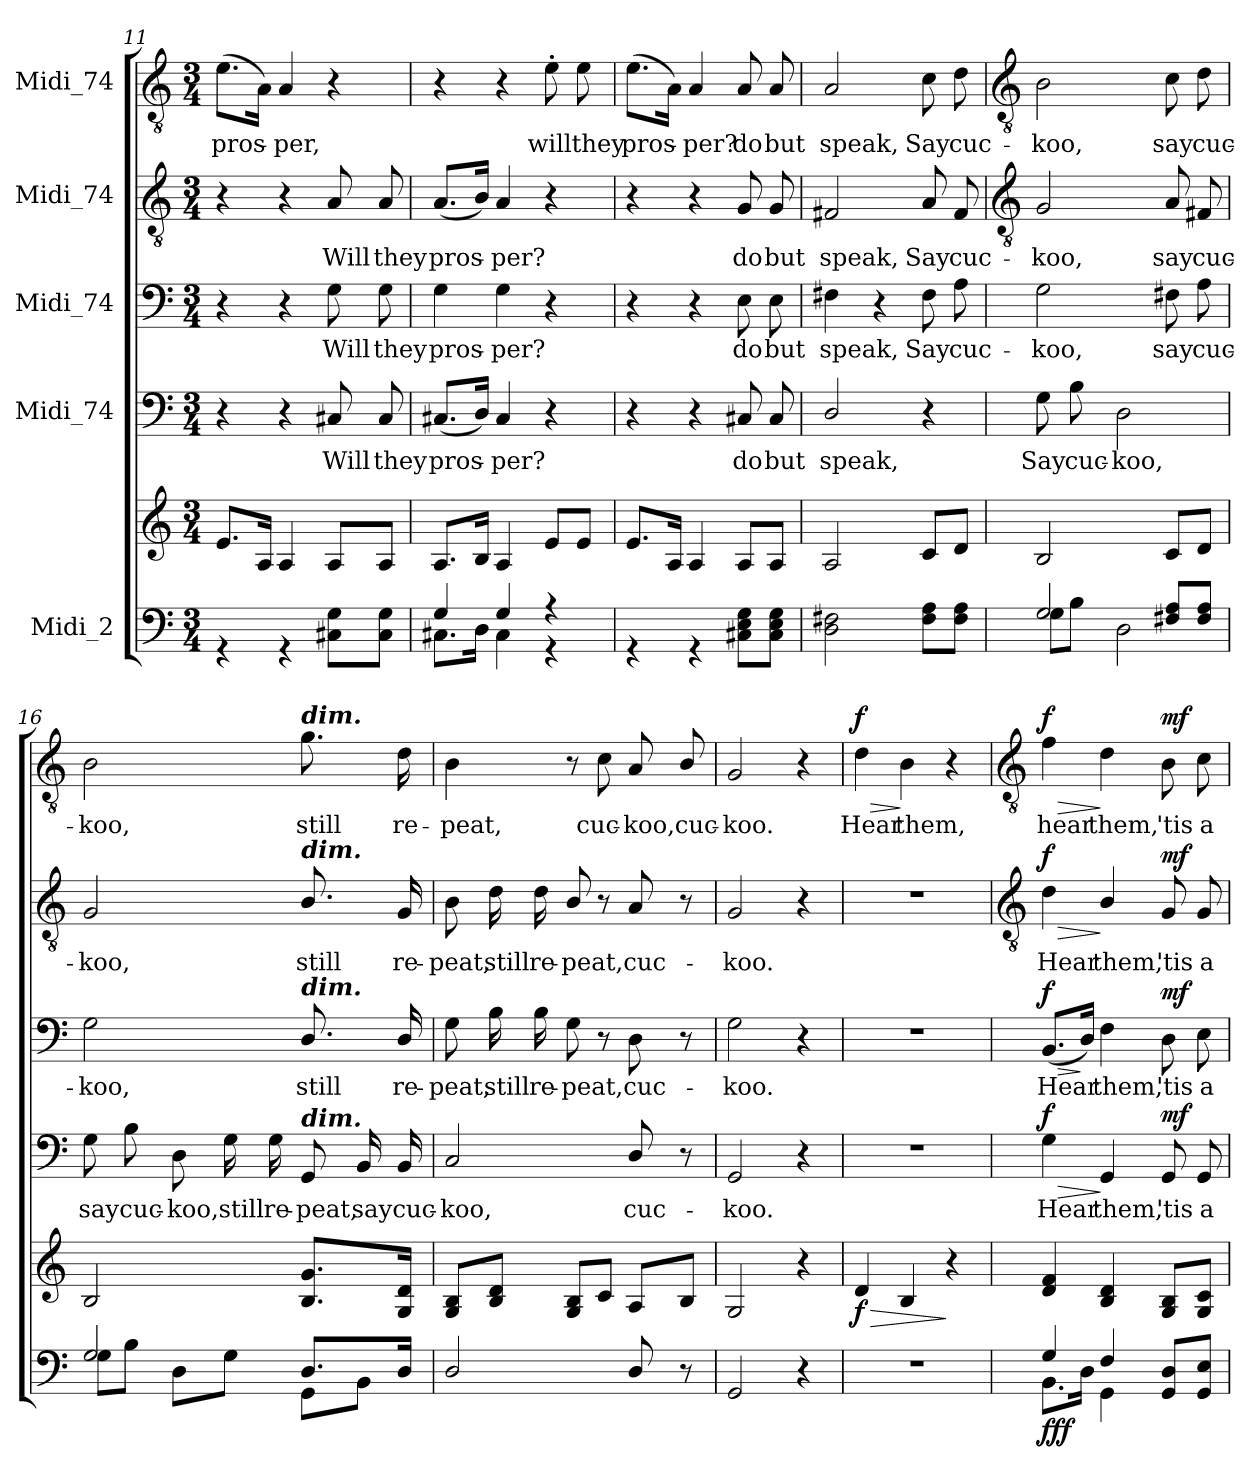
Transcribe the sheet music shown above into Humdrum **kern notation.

**kern	**kern	**dynam	**kern	**text	**dynam	**kern	**text	**dynam	**kern	**text	**dynam	**kern	**text	**dynam
*part5	*part5	*part5	*part4	*part4	*part4	*part3	*part3	*part3	*part2	*part2	*part2	*part1	*part1	*part1
*staff6	*staff5	*staff5/6	*staff4	*staff4	*staff4	*staff3	*staff3	*staff3	*staff2	*staff2	*staff2	*staff1	*staff1	*staff1
*I"Midi_2	*	*	*I"Midi_74	*	*	*I"Midi_74	*	*	*I"Midi_74	*	*	*I"Midi_74	*	*
*clefF4	*clefG2	*	*clefF4	*	*	*clefF4	*	*	*clefGv2	*	*	*clefGv2	*	*
*k[]	*k[]	*	*k[]	*	*	*k[]	*	*	*k[]	*	*	*k[]	*	*
*C:	*C:	*	*C:	*	*	*C:	*	*	*C:	*	*	*C:	*	*
*M3/4	*M3/4	*	*M3/4	*	*	*M3/4	*	*	*M3/4	*	*	*M3/4	*	*
=11	=11	=11	=11	=11	=11	=11	=11	=11	=11	=11	=11	=11	=11	=11
*^	*	*	*	*	*	*	*	*	*	*	*	*	*	*
!	!	!	!	!	!	!	!	!	!	!	!	!	!	!LO:LY:b	!
2.ryy	4r	8.eL	.	4r	.	.	4r	.	.	4r	.	.	(>8.eL	pros-	.
.	.	16AJ	.	.	.	.	.	.	.	.	.	.	16AJ)	.	.
!	!	!	!	!	!	!	!	!	!	!	!	!	!	!LO:LY:b	!
.	4r	4A	.	4r	.	.	4r	.	.	4r	.	.	4A	per,	.
!	!	!	!	!	!LO:LY:b	!	!	!LO:LY:b	!	!	!LO:LY:b	!	!	!	!
.	8C#X\ 8G\L	8AL	.	8C#X	Will	.	8G	Will	.	8A	Will	.	4r	.	.
!	!	!	!	!	!LO:LY:b	!	!	!LO:LY:b	!	!	!LO:LY:b	!	!	!	!
.	8C#\ 8G\J	8AJ	.	8C#	they	.	8G	they	.	8A	they	.	.	.	.
=12	=12	=12	=12	=12	=12	=12	=12	=12	=12	=12	=12	=12	=12	=12	=12
!	!	!	!	!	!LO:LY:b	!	!	!LO:LY:b	!	!	!LO:LY:b	!	!	!	!
4G/	8.C#X\L	8.AL	.	(<8.C#XL	pros-	.	4G	pros-	.	(<8.AL	pros-	.	4r	.	.
.	16D\J	16BJ	.	16DJ)	.	.	.	.	.	16BJ)	.	.	.	.	.
!	!	!	!	!	!LO:LY:b	!	!	!LO:LY:b	!	!	!LO:LY:b	!	!	!	!
4G/	4C#\	4A	.	4C#	per?	.	4G	-per?	.	4A	per?	.	4r	.	.
!	!	!	!	!	!	!	!	!	!	!	!	!	!	!LO:LY:b	!
4r	4r	8eL	.	4r	.	.	4r	.	.	4r	.	.	8e'	will	.
!	!	!	!	!	!	!	!	!	!	!	!	!	!	!LO:LY:b	!
.	.	8eJ	.	.	.	.	.	.	.	.	.	.	8e	they	.
=13	=13	=13	=13	=13	=13	=13	=13	=13	=13	=13	=13	=13	=13	=13	=13
!	!	!	!	!	!	!	!	!	!	!	!	!	!	!LO:LY:b	!
2.ryy	4r	8.eL	.	4r	.	.	4r	.	.	4r	.	.	(>8.eL	pros-	.
.	.	16AJ	.	.	.	.	.	.	.	.	.	.	16AJ)	.	.
!	!	!	!	!	!	!	!	!	!	!	!	!	!	!LO:LY:b	!
.	4r	4A	.	4r	.	.	4r	.	.	4r	.	.	4A	per?	.
!	!	!	!	!	!LO:LY:b	!	!	!LO:LY:b	!	!	!LO:LY:b	!	!	!LO:LY:b	!
.	8C#X\ 8E\ 8G\L	8AL	.	8C#X	do	.	8E	do	.	8G	do	.	8A	do	.
!	!	!	!	!	!LO:LY:b	!	!	!LO:LY:b	!	!	!LO:LY:b	!	!	!LO:LY:b	!
.	8C#\ 8E\ 8G\J	8AJ	.	8C#	but	.	8E	but	.	8G	but	.	8A	but	.
=14	=14	=14	=14	=14	=14	=14	=14	=14	=14	=14	=14	=14	=14	=14	=14
!	!	!	!	!	!LO:LY:b	!	!	!LO:LY:b	!	!	!LO:LY:b	!	!	!LO:LY:b	!
2ryy	2D\ 2F#X\	2A	.	2D/	speak,	.	4F#X	speak,	.	2F#X	speak,	.	2A	speak,	.
.	.	.	.	.	.	.	4r	.	.	.	.	.	.	.	.
!	!	!	!	!	!	!	!	!LO:LY:b	!	!	!LO:LY:b	!	!	!LO:LY:b	!
8ryy	8F#\ 8A\L	8cL	.	4r	.	.	8F#	Say	.	8A	Say	.	8c	Say	.
!	!	!	!	!	!	!	!	!LO:LY:b	!	!	!LO:LY:b	!	!	!LO:LY:b	!
8ryy	8F#\ 8A\J	8dJ	.	.	.	.	8A	cuc-	.	8F#	cuc-	.	8d	cuc-	.
!!LO:LB:g=z
=15	=15	=15	=15	=15	=15	=15	=15	=15	=15	=15	=15	=15	=15	=15	=15
*	*	*	*	*	*	*	*	*	*	*clefGv2	*	*	*clefGv2	*	*
!	!	!	!	!	!LO:LY:b	!	!	!LO:LY:b	!	!	!LO:LY:b	!	!	!LO:LY:b	!
2G/	8G\L	2B	.	8G	Say	.	2G	-koo,	.	2G	-koo,	.	2B	-koo,	.
!	!	!	!	!	!LO:LY:b	!	!	!	!	!	!	!	!	!	!
.	8B\J	.	.	8B	cuc-	.	.	.	.	.	.	.	.	.	.
!	!	!	!	!	!LO:LY:b	!	!	!	!	!	!	!	!	!	!
.	2D\	.	.	2D	-koo,	.	.	.	.	.	.	.	.	.	.
!	!	!	!	!	!	!	!	!LO:LY:b	!	!	!LO:LY:b	!	!	!LO:LY:b	!
8F#X/ 8A/L	.	8cL	.	.	.	.	8F#X	say	.	8A	say	.	8c	say	.
!	!	!	!	!	!	!	!	!LO:LY:b	!	!	!LO:LY:b	!	!	!LO:LY:b	!
8F#/ 8A/J	.	8dJ	.	.	.	.	8A	cuc-	.	8F#X	cuc-	.	8d	cuc-	.
=16	=16	=16	=16	=16	=16	=16	=16	=16	=16	=16	=16	=16	=16	=16	=16
!	!	!	!	!	!LO:LY:b	!	!	!LO:LY:b	!	!	!LO:LY:b	!	!	!LO:LY:b	!
2G/	8G\L	2B	.	8G	say	.	2G	-koo,	.	2G	-koo,	.	2B	-koo,	.
!	!	!	!	!	!LO:LY:b	!	!	!	!	!	!	!	!	!	!
.	8B\J	.	.	8B	cuc-	.	.	.	.	.	.	.	.	.	.
!	!	!	!	!	!LO:LY:b	!	!	!	!	!	!	!	!	!	!
.	8D\L	.	.	8D	-koo,	.	.	.	.	.	.	.	.	.	.
!	!	!	!	!	!LO:LY:b	!	!	!	!	!	!	!	!	!	!
.	8G\J	.	.	16G	still	.	.	.	.	.	.	.	.	.	.
!	!	!	!	!	!LO:LY:b	!	!	!	!	!	!	!	!	!	!
.	.	.	.	16G	re-	.	.	.	.	.	.	.	.	.	.
!	!	!	!	!	!	!	!	!	!	!	!	!	!LO:TX:a:Bi:t=dim.	!	!
!	!	!	!	!	!	!	!	!	!	!LO:TX:a:Bi:t=dim.	!	!	!	!	!
!	!	!	!	!	!	!	!LO:TX:a:Bi:t=dim.	!	!	!	!	!	!	!	!
!	!	!	!	!LO:TX:a:Bi:t=dim.	!	!	!	!	!	!	!	!	!	!	!
!	!	!	!	!	!LO:LY:b	!	!	!LO:LY:b	!	!	!LO:LY:b	!	!	!LO:LY:b	!
8.D/L	8GG\L	8.B 8.gL	.	8GG	-peat,	.	8.D/	still	.	8.B/	still	.	8.g	still	.
!	!	!	!	!	!LO:LY:b	!	!	!	!	!	!	!	!	!	!
.	8BB\J	.	.	16BB	say	.	.	.	.	.	.	.	.	.	.
!	!	!	!	!	!LO:LY:b	!	!	!LO:LY:b	!	!	!LO:LY:b	!	!	!LO:LY:b	!
16D/J	.	16G 16dJ	.	16BB	cuc-	.	16D/	re-	.	16G	re-	.	16d	re-	.
=17	=17	=17	=17	=17	=17	=17	=17	=17	=17	=17	=17	=17	=17	=17	=17
!	!	!	!	!	!LO:LY:b	!	!	!LO:LY:b	!	!	!LO:LY:b	!	!	!LO:LY:b	!
2D/	2ryy	8G 8BL	.	2C	-koo,	.	8G	-peat,	.	8B	-peat,	.	4B	-peat,	.
!	!	!	!	!	!	!	!	!LO:LY:b	!	!	!LO:LY:b	!	!	!	!
.	.	8B 8dJ	.	.	.	.	16B	still	.	16d	still	.	.	.	.
!	!	!	!	!	!	!	!	!LO:LY:b	!	!	!LO:LY:b	!	!	!	!
.	.	.	.	.	.	.	16B	re-	.	16d	re-	.	.	.	.
!	!	!	!	!	!	!	!	!LO:LY:b	!	!	!LO:LY:b	!	!	!	!
.	.	8G 8BL	.	.	.	.	8G	-peat,	.	8B/	-peat,	.	8r	.	.
!	!	!	!	!	!	!	!	!	!	!	!	!	!	!LO:LY:b	!
.	.	8cJ	.	.	.	.	8r	.	.	8r	.	.	8c	cuc-	.
!	!	!	!	!	!LO:LY:b	!	!	!LO:LY:b	!	!	!LO:LY:b	!	!	!LO:LY:b	!
8D/	4ryy	8AL	.	8D/	cuc-	.	8D	cuc-	.	8A	cuc-	.	8A	-koo,	.
!	!	!	!	!	!	!	!	!	!	!	!	!	!	!LO:LY:b	!
8r	.	8BJ	.	8r	.	.	8r	.	.	8r	.	.	8B/	cuc-	.
=18	=18	=18	=18	=18	=18	=18	=18	=18	=18	=18	=18	=18	=18	=18	=18
!	!	!	!	!	!LO:LY:b	!	!	!LO:LY:b	!	!	!LO:LY:b	!	!	!LO:LY:b	!
2GG	2ryy	2G	.	2GG	-koo.	.	2G	koo.	.	2G	-koo.	.	2G	-koo.	.
4r	4ryy	4r	.	4r	.	.	4r	.	.	4r	.	.	4r	.	.
=19	=19	=19	=19	=19	=19	=19	=19	=19	=19	=19	=19	=19	=19	=19	=19
!LO:N:vis=1	!	!	!LO:HP:b	!LO:N:vis=1	!	!	!LO:N:vis=1	!	!	!LO:N:vis=1	!	!	!	!LO:LY:b	!LO:HP:b
!	!	!	!LO:DY:n=1:b	!	!	!	!	!	!	!	!	!	!	!	!LO:DY:n=1:b
2.r	2ryy	4d	> f	2.r	.	.	2.r	.	.	2.r	.	.	4d	Hear	> f
!	!	!	!	!	!	!	!	!	!	!	!	!	!	!LO:LY:b	!
.	.	4B	.	.	.	.	.	.	.	.	.	.	4B	them,	]
.	4ryy	4r	]	.	.	.	.	.	.	.	.	.	4r	.	.
!!LO:LB:g=z
=20	=20	=20	=20	=20	=20	=20	=20	=20	=20	=20	=20	=20	=20	=20	=20
*	*	*	*	*	*	*	*	*	*	*clefGv2	*	*	*clefGv2	*	*
!	!	!	!LO:DY:b=2	!	!LO:LY:b	!LO:HP:b	!	!LO:LY:b	!LO:HP:b	!	!LO:LY:b	!LO:HP:b	!	!LO:LY:b	!LO:HP:b
!	!	!	!LO:DY:n=1:b=2	!	!	!	!	!	!	!	!	!	!	!	!
!	!	!	!LO:DY:n=2:b	!	!	!LO:DY:n=1:b	!	!	!LO:DY:n=1:b	!	!	!LO:DY:n=1:b	!	!	!LO:DY:n=1:b
4G/	8.BB\L	4d 4f	f f f	4G	Hear	> f	(<8.BBL	Hear	> f	4d	Hear	> f	4f	hear	> f
.	16D\J	.	.	.	.	.	16DJ)	.	]	.	.	.	.	.	.
!	!	!	!	!	!LO:LY:b	!	!	!LO:LY:b	!	!	!LO:LY:b	!	!	!LO:LY:b	!
4F/	4GG\	4B 4d	.	4GG	them,	]	4F	them,	.	4B/	them,	]	4d	them,	]
!	!	!	!LO:DY:n=3:b=2	!	!LO:LY:b	!	!	!LO:LY:b	!	!	!LO:LY:b	!	!	!LO:LY:b	!
!	!	!	!LO:DY:n=4:b=2	!	!	!	!	!	!	!	!	!	!	!	!
!	!	!	!LO:DY:n=5:b	!	!	!LO:DY:n=2:b	!	!	!LO:DY:n=2:b	!	!	!LO:DY:n=2:b	!	!	!LO:DY:n=2:b
8GG 8DL	4ryy	8G 8BL	mf mf mf	8GG	'tis	mf	8D	'tis	mf	8G	'tis	mf	8B	'tis	mf
!	!	!	!	!	!LO:LY:b	!	!	!LO:LY:b	!	!	!LO:LY:b	!	!	!LO:LY:b	!
8GG 8EJ	.	8G 8cJ	.	8GG	a	.	8E	a	.	8G	a	.	8cL	a	.
*v	*v	*	*	*	*	*	*	*	*	*	*	*	*	*	*
=	=	=	=	=	=	=	=	=	=	=	=	=	=	=
*-	*-	*-	*-	*-	*-	*-	*-	*-	*-	*-	*-	*-	*-	*-
